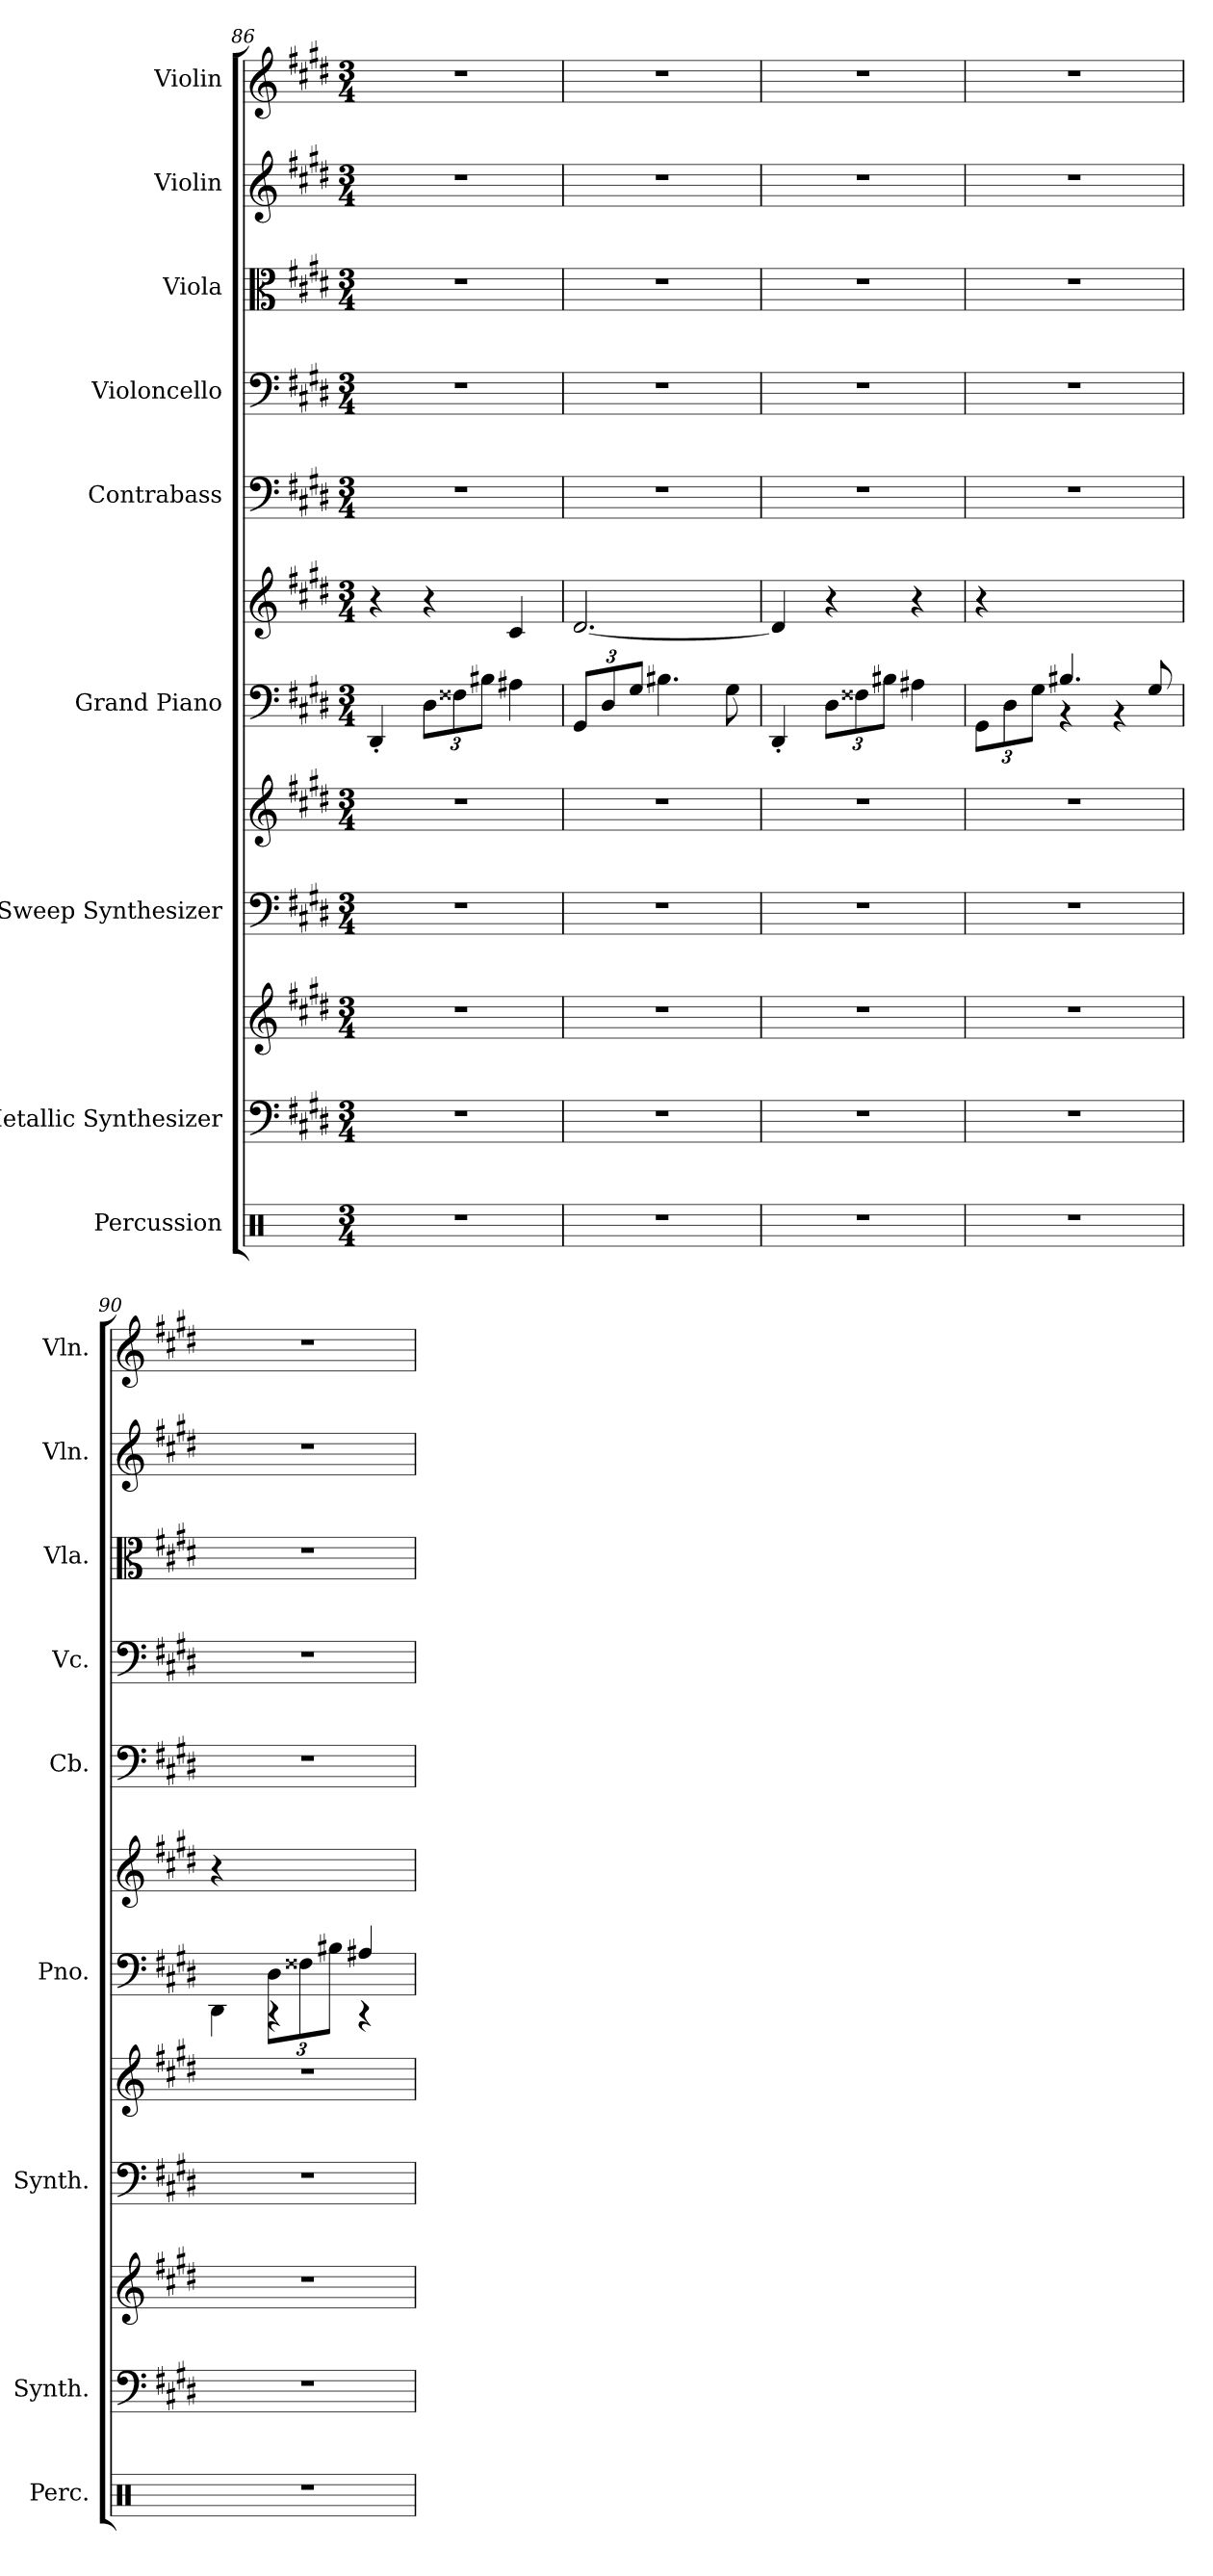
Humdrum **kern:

**kern	**kern	**kern	**kern	**kern	**kern	**kern	**dynam	**kern	**kern	**kern	**kern	**kern
*part9	*part8	*part8	*part7	*part7	*part6	*part6	*part6	*part5	*part4	*part3	*part2	*part1
*staff12	*staff11	*staff10	*staff9	*staff8	*staff7	*staff6	*staff6/7	*staff5	*staff4	*staff3	*staff2	*staff1
*I"Percussion	*I"Metallic Synthesizer	*	*I"Sweep Synthesizer	*	*I"Grand Piano	*	*	*I"Contrabass	*I"Violoncello	*I"Viola	*I"Violin	*I"Violin
*I'Perc.	*I'Synth.	*	*I'Synth.	*	*I'Pno.	*	*	*I'Cb.	*I'Vc.	*I'Vla.	*I'Vln.	*I'Vln.
*clefX	*clefF4	*clefG2	*clefF4	*clefG2	*clefF4	*clefG2	*	*clefF4	*clefF4	*clefC3	*clefG2	*clefG2
*	*	*	*	*	*	*	*	*ITrd7c12	*	*	*	*
*k[]	*k[f#c#g#d#]	*k[f#c#g#d#]	*k[f#c#g#d#]	*k[f#c#g#d#]	*k[f#c#g#d#]	*k[f#c#g#d#]	*	*k[f#c#g#d#]	*k[f#c#g#d#]	*k[f#c#g#d#]	*k[f#c#g#d#]	*k[f#c#g#d#]
*M3/4	*M3/4	*M3/4	*M3/4	*M3/4	*M3/4	*M3/4	*	*M3/4	*M3/4	*M3/4	*M3/4	*M3/4
=86	=86	=86	=86	=86	=86	=86	=86	=86	=86	=86	=86	=86
2.r	2.r	2.r	2.r	2.r	4DD#'/	4r	.	2.r	2.r	2.r	2.r	2.r
.	.	.	.	.	12D#\L	4r	.	.	.	.	.	.
.	.	.	.	.	12F##X\	.	.	.	.	.	.	.
.	.	.	.	.	12B#X\J	.	.	.	.	.	.	.
.	.	.	.	.	4A#X\	4c#/	.	.	.	.	.	.
!!LO:LB:g=z
=87	=87	=87	=87	=87	=87	=87	=87	=87	=87	=87	=87	=87
!	!	!	!	!	!	!	!LO:DY:b	!	!	!	!	!
2.r	2.r	2.r	2.r	2.r	12GG#/L	[2.d#/	other-dynamics	2.r	2.r	2.r	2.r	2.r
.	.	.	.	.	12D#/	.	.	.	.	.	.	.
.	.	.	.	.	12G#/J	.	.	.	.	.	.	.
.	.	.	.	.	4.B#X\	.	.	.	.	.	.	.
.	.	.	.	.	8G#\	.	.	.	.	.	.	.
=88	=88	=88	=88	=88	=88	=88	=88	=88	=88	=88	=88	=88
2.r	2.r	2.r	2.r	2.r	4DD#'/	4d#/]	.	2.r	2.r	2.r	2.r	2.r
.	.	.	.	.	12D#\L	4r	.	.	.	.	.	.
.	.	.	.	.	12F##X\	.	.	.	.	.	.	.
.	.	.	.	.	12B#X\J	.	.	.	.	.	.	.
.	.	.	.	.	4A#X\	4r	.	.	.	.	.	.
=89	=89	=89	=89	=89	=89	=89	=89	=89	=89	=89	=89	=89
*	*	*	*	*	*^	*	*	*	*	*	*	*
2.r	2.r	2.r	2.r	2.r	4ryy	12GG#\L	4r	.	2.r	2.r	2.r	2.r	2.r
.	.	.	.	.	.	12D#\	.	.	.	.	.	.	.
.	.	.	.	.	.	12G#\J	.	.	.	.	.	.	.
.	.	.	.	.	4.B#X/	4r	2ryy	.	.	.	.	.	.
.	.	.	.	.	.	4r	.	.	.	.	.	.	.
.	.	.	.	.	8G#/	.	.	.	.	.	.	.	.
=90	=90	=90	=90	=90	=90	=90	=90	=90	=90	=90	=90	=90	=90
2.r	2.r	2.r	2.r	2.r	4ryy	4DD#\	4r	.	2.r	2.r	2.r	2.r	2.r
.	.	.	.	.	12D#\L	4r	2ryy	.	.	.	.	.	.
.	.	.	.	.	12F##X\	.	.	.	.	.	.	.	.
.	.	.	.	.	12B#X\J	.	.	.	.	.	.	.	.
.	.	.	.	.	4A#X/	4r	.	.	.	.	.	.	.
*	*	*	*	*	*v	*v	*	*	*	*	*	*	*
=	=	=	=	=	=	=	=	=	=	=	=	=
*-	*-	*-	*-	*-	*-	*-	*-	*-	*-	*-	*-	*-
